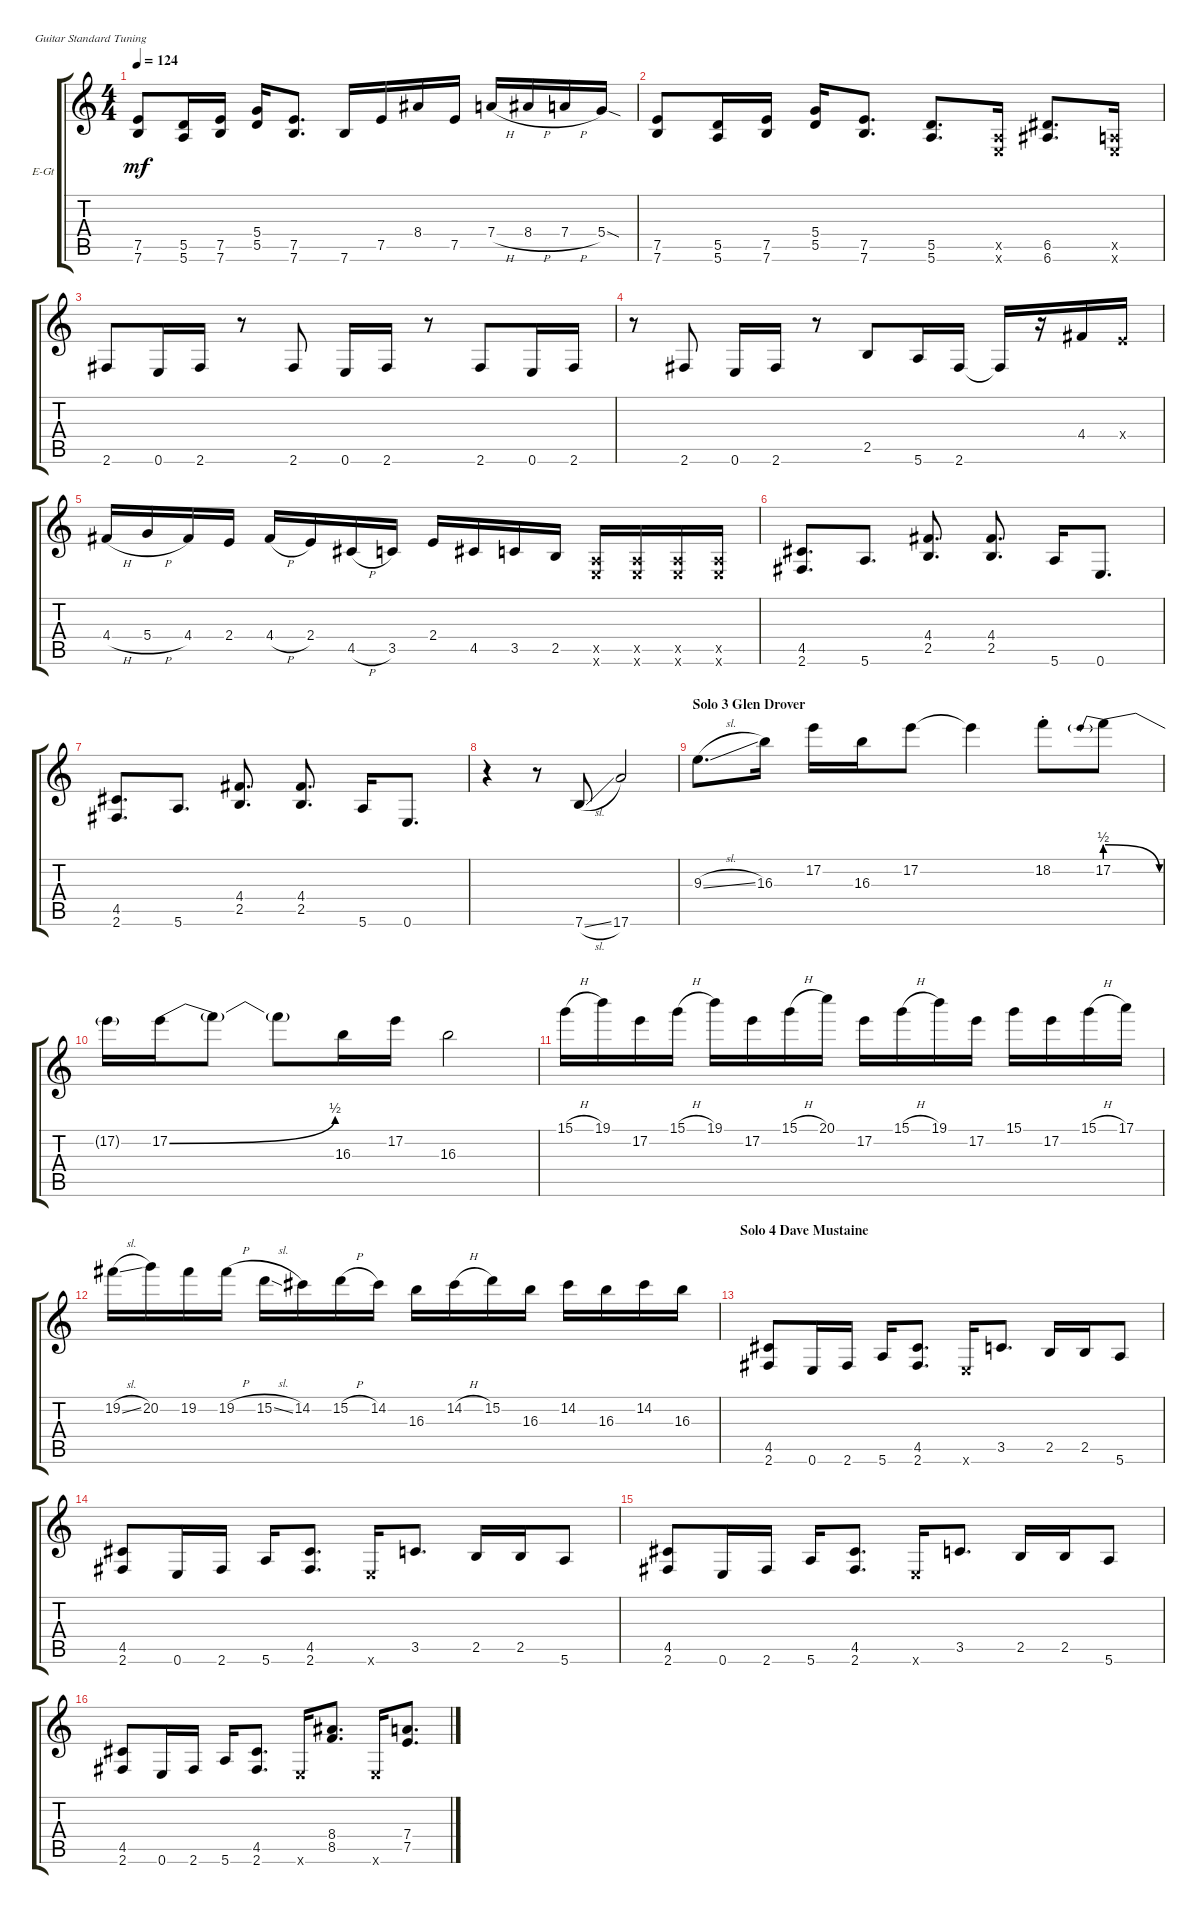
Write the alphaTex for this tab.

\defaultSystemsLayout 4
\bracketExtendMode groupsimilarinstruments
\firstSystemTrackNameOrientation horizontal
\otherSystemsTrackNameOrientation horizontal
\track ("Glen Drover" "E-Gt") {instrument distortionguitar}
\staff {score tabs}
\tuning (E4 B3 G3 D3 A2 E2)
\ts (4 4)
\tempo 124
\clef g2
\ks c
(7.6 7.5).8{dy mf} (5.5 5.6).16 (7.5 7.6).16 (5.4 5.5).16 (7.5 7.6).8{d} 7.6.16 7.5.16 8.4.16 7.5.16 7.4{h}.16 8.4{h}.16 7.4{h}.16 5.4{sod}.16 |
(7.6 7.5).8 (5.5 5.6).16 (7.5 7.6).16 (5.4 5.5).16 (7.5 7.6).8{d} (5.6 5.5).8{d} (0.5{x} 0.6{x}).16 (6.5 6.6).8{d} (0.6{x} 0.5{x}).16 |
2.6.8 0.6.16 2.6.16 r.8 2.6.8 0.6.16 2.6.16 r.8 2.6.8 0.6.16 2.6.16 |
r.8 2.6.8 0.6.16 2.6.16 r.8 2.5.8 5.6.16 2.6.16 2.6{t}.16 r.16 4.4.16 2.4{x}.16 |
4.4{h}.16 5.4{h}.16 4.4.16 2.4.16 4.4{h}.16 2.4.16 4.5{h}.16 3.5.16 2.4.16 4.5.16 3.5.16 2.5.16 (0.5{x} 0.6{x}).16 (0.6{x} 0.5{x}).16 (0.5{x} 0.6{x}).16 (0.6{x} 0.5{x}).16 |
(4.5 2.6).8{d} 5.6.8{d} (2.5 4.4).8{d} (2.5 4.4).8{d} 5.6.16 0.6.8{d} |
(4.5 2.6).8{d} 5.6.8{d} (2.5 4.4).8{d} (2.5 4.4).8{d} 5.6.16 0.6.8{d} |
r.4 r.8 7.6{sl}.8 17.6.2 |
\section ("" "Solo 3 Glen Drover")
9.3{sl}.8{d} 16.3.16 17.2.16 16.3.16 17.2.8 17.2{t}.4 18.2{st}.8 17.2{be (prebendrelease 0 2 15 0)}.8 |
17.2{t}.16 17.2{be (bend 0 0 15 2)}.16 17.2{t}.8 17.2{t}.8 16.3.16 17.2.16 16.3.2 |
15.1{h}.16 19.1.16 17.2.16 15.1{h}.16 19.1.16 17.2.16 15.1{h}.16 20.1.16 17.2.16 15.1{h}.16 19.1.16 17.2.16 15.1.16 17.2.16 15.1{h}.16 17.1.16 |
19.2{sl}.16 20.2.16 19.2.16 19.2{h}.16 15.2{sl}.16 14.2.16 15.2{h}.16 14.2.16 16.3.16 14.2{h}.16 15.2.16 16.3.16 14.2.16 16.3.16 14.2.16 16.3.16 |
\section ("" "Solo 4 Dave Mustaine")
(2.6 4.5).8 0.6.16 2.6.16 5.6.16 (2.6 4.5).8{d} 0.6{x}.16 3.5.8{d} 2.5.16 2.5.16 5.6.8 |
(2.6 4.5).8 0.6.16 2.6.16 5.6.16 (2.6 4.5).8{d} 0.6{x}.16 3.5.8{d} 2.5.16 2.5.16 5.6.8 |
(2.6 4.5).8 0.6.16 2.6.16 5.6.16 (2.6 4.5).8{d} 0.6{x}.16 3.5.8{d} 2.5.16 2.5.16 5.6.8 |
(2.6 4.5).8 0.6.16 2.6.16 5.6.16 (2.6 4.5).8{d} 0.6{x}.16 (8.5 8.4).8{d} 0.6{x}.16 (7.5 7.4).8{d}
